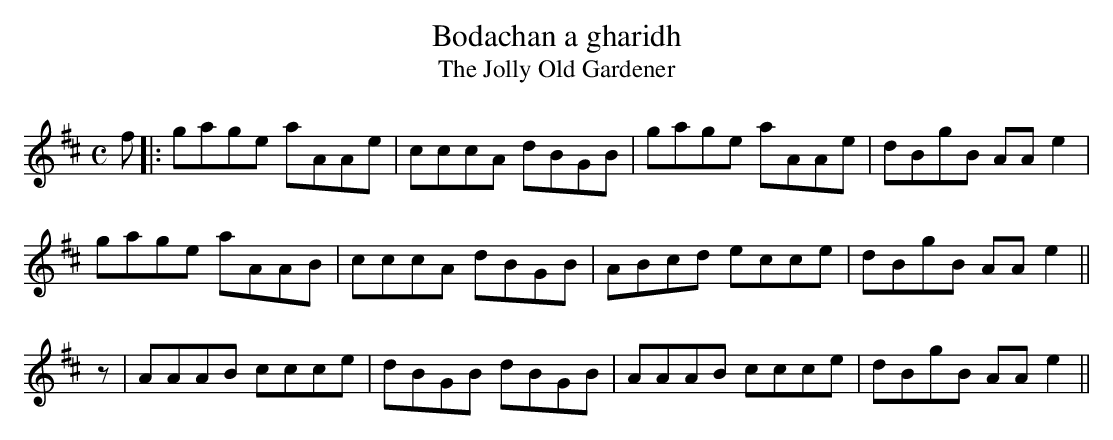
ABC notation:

X:1
T:Bodachan a gharidh
T:Jolly Old Gardener, The
M:C
L:1/8
K:Amix
f|:gage aAAe|cccA dBGB|gage aAAe|dBgB AA e2|
gage aAAB|cccA dBGB|ABcd ecce|dBgB AAe2||
z|AAAB ccce|dBGB dBGB|AAAB ccce|dBgB AA e2||
